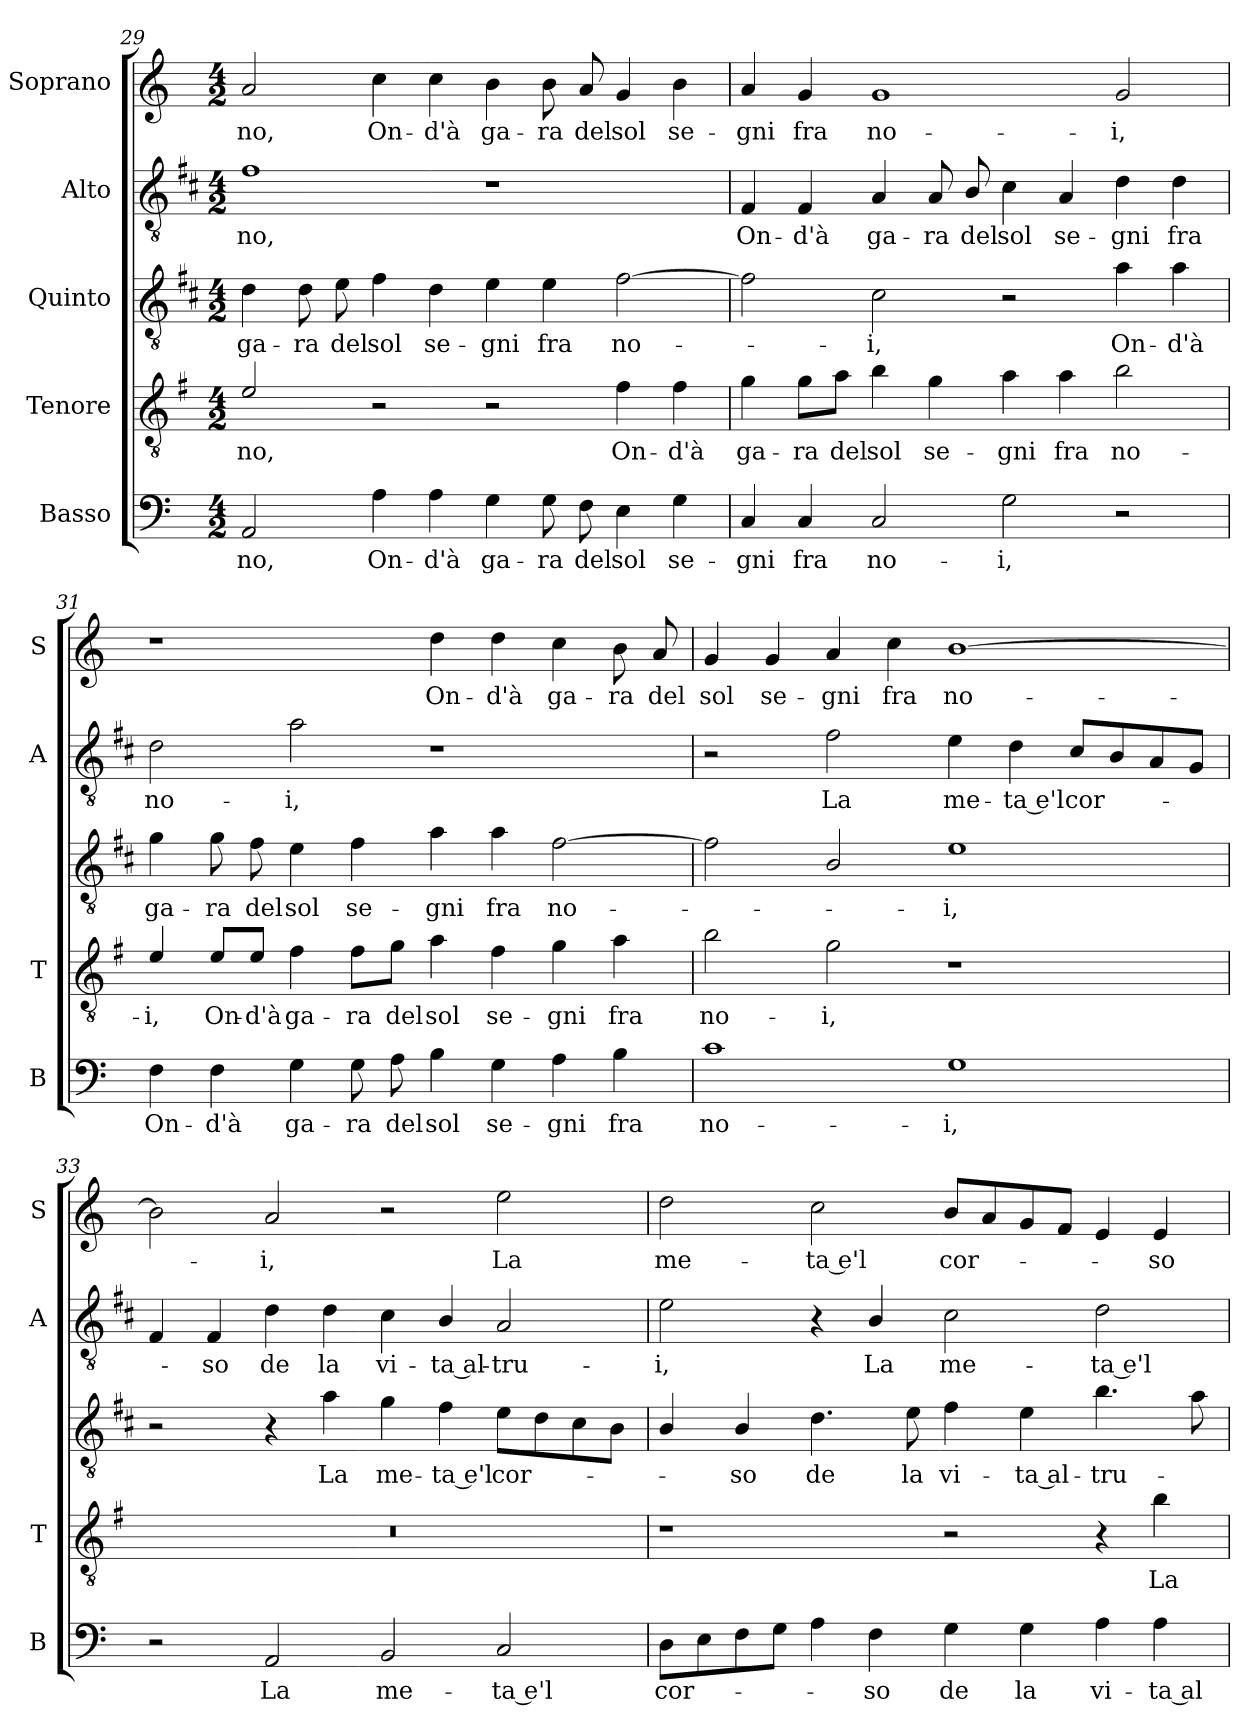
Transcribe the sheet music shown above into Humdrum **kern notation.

**kern	**text	**kern	**text	**kern	**text	**kern	**text	**kern	**text
*part5	*part5	*part4	*part4	*part3	*part3	*part2	*part2	*part1	*part1
*staff5	*staff5	*staff4	*staff4	*staff3	*staff3	*staff2	*staff2	*staff1	*staff1
*I"Basso	*	*I"Tenore	*	*I"Quinto	*	*I"Alto	*	*I"Soprano	*
*I'B	*	*I'T	*	*	*	*I'A	*	*I'S	*
!!LO:LB:g=z
*clefF4	*	*clefGv2	*	*clefGv2	*	*clefGv2	*	*clefG2	*
*	*	*ITrd4c7	*	*ITrd1c2	*	*ITrd1c2	*	*	*
*k[]	*	*k[]	*	*k[]	*	*k[]	*	*k[]	*
*C:	*	*C:	*	*C:	*	*C:	*	*C:	*
*M4/2	*	*M4/2	*	*M4/2	*	*M4/2	*	*M4/2	*
=29	=29	=29	=29	=29	=29	=29	=29	=29	=29
!	!LO:LY:b	!	!LO:LY:b	!	!LO:LY:b	!	!LO:LY:b	!	!LO:LY:b
2AA/	-no,	2A/	-no,	4c\	ga-	1e	-no,	2a/	-no,
!	!	!	!	!	!LO:LY:b	!	!	!	!
.	.	.	.	8c\	-ra	.	.	.	.
!	!	!	!	!	!LO:LY:b	!	!	!	!
.	.	.	.	8d\	del	.	.	.	.
!	!LO:LY:b	!	!	!	!LO:LY:b	!	!	!	!LO:LY:b
4A\	On-	2r	.	4e\	sol	.	.	4cc\	On-
!	!LO:LY:b	!	!	!	!LO:LY:b	!	!	!	!LO:LY:b
4A\	-d'à	.	.	4c\	se-	.	.	4cc\	-d'à
!	!LO:LY:b	!	!	!	!LO:LY:b	!	!	!	!LO:LY:b
4G\	ga-	2r	.	4d\	-gni	1r	.	4b\	ga-
!	!LO:LY:b	!	!	!	!LO:LY:b	!	!	!	!LO:LY:b
8G\	-ra	.	.	4d\	fra	.	.	8b\	-ra
!	!LO:LY:b	!	!	!	!	!	!	!	!LO:LY:b
8F\	del	.	.	.	.	.	.	8a/	del
!	!LO:LY:b	!	!LO:LY:b	!	!LO:LY:b	!	!	!	!LO:LY:b
4E\	sol	4B\	On-	[2e\	no-	.	.	4g/	sol
!	!LO:LY:b	!	!LO:LY:b	!	!	!	!	!	!LO:LY:b
4G\	se-	4B\	-d'à	.	.	.	.	4b\	se-
=30	=30	=30	=30	=30	=30	=30	=30	=30	=30
!	!LO:LY:b	!	!LO:LY:b	!	!	!	!LO:LY:b	!	!LO:LY:b
4C/	-gni	4c\	ga-	2e\]	.	4E/	On-	4a/	-gni
!	!LO:LY:b	!	!LO:LY:b	!	!	!	!LO:LY:b	!	!LO:LY:b
4C/	fra	8c\L	-ra	.	.	4E/	-d'à	4g/	fra
!	!	!	!LO:LY:b	!	!	!	!	!	!
.	.	8d\J	del	.	.	.	.	.	.
!	!LO:LY:b	!	!LO:LY:b	!	!LO:LY:b	!	!LO:LY:b	!	!LO:LY:b
2C/	no-	4e\	sol	2B\	-i,	4G/	ga-	1g	no-
!	!	!	!LO:LY:b	!	!	!	!LO:LY:b	!	!
.	.	4c\	se-	.	.	8G/	-ra	.	.
!	!	!	!	!	!	!	!LO:LY:b	!	!
.	.	.	.	.	.	8A/	del	.	.
!	!LO:LY:b	!	!LO:LY:b	!	!	!	!LO:LY:b	!	!
2G\	-i,	4d\	-gni	2r	.	4B\	sol	.	.
!	!	!	!LO:LY:b	!	!	!	!LO:LY:b	!	!
.	.	4d\	fra	.	.	4G/	se-	.	.
!	!	!	!LO:LY:b	!	!LO:LY:b	!	!LO:LY:b	!	!LO:LY:b
2r	.	2e\	no-	4g\	On-	4c\	-gni	2g/	-i,
!	!	!	!	!	!LO:LY:b	!	!LO:LY:b	!	!
.	.	.	.	4g\	-d'à	4c\	fra	.	.
=31	=31	=31	=31	=31	=31	=31	=31	=31	=31
!	!LO:LY:b	!	!LO:LY:b	!	!LO:LY:b	!	!LO:LY:b	!	!
4F\	On-	4A/	-i,	4f\	ga-	2c\	no-	1r	.
!	!LO:LY:b	!	!LO:LY:b	!	!LO:LY:b	!	!	!	!
4F\	-d'à	8A/L	On-	8f\	-ra	.	.	.	.
!	!	!	!LO:LY:b	!	!LO:LY:b	!	!	!	!
.	.	8A/J	-d'à	8e\	del	.	.	.	.
!	!LO:LY:b	!	!LO:LY:b	!	!LO:LY:b	!	!LO:LY:b	!	!
4G\	ga-	4B\	ga-	4d\	sol	2g\	-i,	.	.
!	!LO:LY:b	!	!LO:LY:b	!	!LO:LY:b	!	!	!	!
8G\	-ra	8B\L	-ra	4e\	se-	.	.	.	.
!	!LO:LY:b	!	!LO:LY:b	!	!	!	!	!	!
8A\	del	8c\J	del	.	.	.	.	.	.
!	!LO:LY:b	!	!LO:LY:b	!	!LO:LY:b	!	!	!	!LO:LY:b
4B\	sol	4d\	sol	4g\	-gni	1r	.	4dd\	On-
!	!LO:LY:b	!	!LO:LY:b	!	!LO:LY:b	!	!	!	!LO:LY:b
4G\	se-	4B\	se-	4g\	fra	.	.	4dd\	-d'à
!	!LO:LY:b	!	!LO:LY:b	!	!LO:LY:b	!	!	!	!LO:LY:b
4A\	-gni	4c\	-gni	[2e\	no-	.	.	4cc\	ga-
!	!LO:LY:b	!	!LO:LY:b	!	!	!	!	!	!LO:LY:b
4B\	fra	4d\	fra	.	.	.	.	8b\	-ra
!	!	!	!	!	!	!	!	!	!LO:LY:b
.	.	.	.	.	.	.	.	8a/	del
=32	=32	=32	=32	=32	=32	=32	=32	=32	=32
!	!LO:LY:b	!	!LO:LY:b	!	!	!	!	!	!LO:LY:b
1c	no-	2e\	no-	2e\]	.	2r	.	4g/	sol
!	!	!	!	!	!	!	!	!	!LO:LY:b
.	.	.	.	.	.	.	.	4g/	se-
!	!	!	!LO:LY:b	!	!	!	!LO:LY:b	!	!LO:LY:b
.	.	2c\	-i,	2A/	.	2e\	La	4a/	-gni
!	!	!	!	!	!	!	!	!	!LO:LY:b
.	.	.	.	.	.	.	.	4cc\	fra
!	!LO:LY:b	!	!	!	!LO:LY:b	!	!LO:LY:b	!	!LO:LY:b
1G	-i,	1r	.	1d	-i,	4d\	me-	[1b	no-
!	!	!	!	!	!	!	!LO:LY:b	!	!
.	.	.	.	.	.	4c\	-ta e'l	.	.
!	!	!	!	!	!	!	!LO:LY:b	!	!
.	.	.	.	.	.	8B/L	cor-	.	.
.	.	.	.	.	.	8A/	.	.	.
.	.	.	.	.	.	8G/	.	.	.
.	.	.	.	.	.	8F/J	.	.	.
!!LO:LB:g=z
=33	=33	=33	=33	=33	=33	=33	=33	=33	=33
2r	.	0r	.	2r	.	4E/	.	2b\]	.
!	!	!	!	!	!	!	!LO:LY:b	!	!
.	.	.	.	.	.	4E/	-so	.	.
!	!LO:LY:b	!	!	!	!	!	!LO:LY:b	!	!LO:LY:b
2AA/	La	.	.	4r	.	4c\	de	2a/	-i,
!	!	!	!	!	!LO:LY:b	!	!LO:LY:b	!	!
.	.	.	.	4g\	La	4c\	la	.	.
!	!LO:LY:b	!	!	!	!LO:LY:b	!	!LO:LY:b	!	!
2BB/	me-	.	.	4f\	me-	4B\	vi-	2r	.
!	!	!	!	!	!LO:LY:b	!	!LO:LY:b	!	!
.	.	.	.	4e\	-ta e'l	4A/	-ta al-	.	.
!	!LO:LY:b	!	!	!	!LO:LY:b	!	!LO:LY:b	!	!LO:LY:b
2C/	-ta e'l	.	.	8d\L	cor-	2G/	-tru-	2ee\	La
.	.	.	.	8c\	.	.	.	.	.
.	.	.	.	8B\	.	.	.	.	.
.	.	.	.	8A\J	.	.	.	.	.
=34	=34	=34	=34	=34	=34	=34	=34	=34	=34
!	!LO:LY:b	!	!	!	!	!	!LO:LY:b	!	!LO:LY:b
8D\L	cor-	1r	.	4A/	.	2d\	-i,	2dd\	me-
8E\	.	.	.	.	.	.	.	.	.
!	!	!	!	!	!LO:LY:b	!	!	!	!
8F\	.	.	.	4A/	-so	.	.	.	.
8G\J	.	.	.	.	.	.	.	.	.
!	!	!	!	!	!LO:LY:b	!	!	!	!LO:LY:b
4A\	.	.	.	4.c\	de	4r	.	2cc\	-ta e'l
!	!LO:LY:b	!	!	!	!	!	!LO:LY:b	!	!
4F\	-so	.	.	.	.	4A/	La	.	.
!	!	!	!	!	!LO:LY:b	!	!	!	!
.	.	.	.	8d\	la	.	.	.	.
!	!LO:LY:b	!	!	!	!LO:LY:b	!	!LO:LY:b	!	!LO:LY:b
4G\	de	2r	.	4e\	vi-	2B\	me-	8b/L	cor-
.	.	.	.	.	.	.	.	8a/	.
!	!LO:LY:b	!	!	!	!LO:LY:b	!	!	!	!
4G\	la	.	.	4d\	-ta al-	.	.	8g/	.
.	.	.	.	.	.	.	.	8f/J	.
!	!LO:LY:b	!	!	!	!LO:LY:b	!	!LO:LY:b	!	!
4A\	vi-	4r	.	4.a\	-tru-	2c\	-ta e'l	4e/	.
!	!LO:LY:b	!	!LO:LY:b	!	!	!	!	!	!LO:LY:b
4A\	-ta al-	4e\	La	.	.	.	.	4e/	-so
.	.	.	.	8g\	.	.	.	.	.
=	=	=	=	=	=	=	=	=	=
*-	*-	*-	*-	*-	*-	*-	*-	*-	*-
